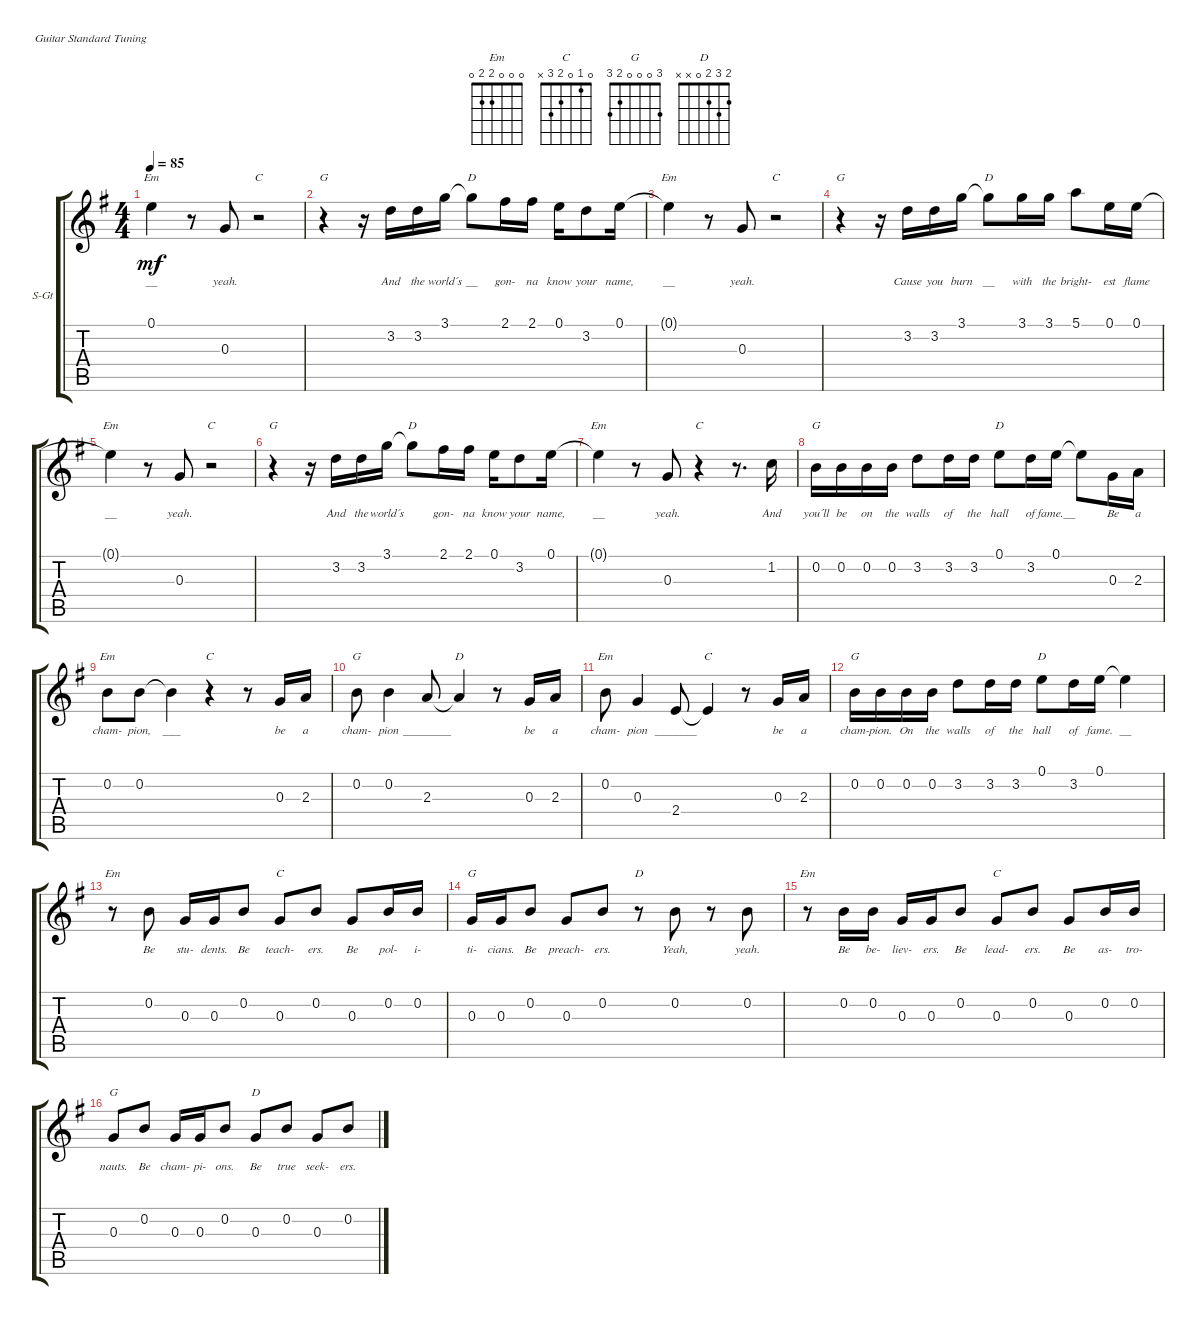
\defaultSystemsLayout 4
\bracketExtendMode groupsimilarinstruments
\firstSystemTrackNameOrientation horizontal
\otherSystemsTrackNameOrientation horizontal
\track ("Steel Guitar" "S-Gt") {instrument acousticguitarsteel}
\staff {score tabs}
\tuning (E4 B3 G3 D3 A2 E2)
\chord ("Em" 0 0 0 2 2 0)
\chord ("C" 0 1 0 2 3 x)
\chord ("G" 3 0 0 0 2 3)
\chord ("D" 2 3 2 0 x x)
\ts (4 4)
\tempo 85
\clef g2
\ks eminor
0.1{t}.4{ch "Em" lyrics (0 "__") lyrics (1 "") lyrics (2 "") lyrics (3 "") lyrics (4 "") dy mf} r.8 0.3.8{lyrics (0 "yeah.") lyrics (1 "") lyrics (2 "") lyrics (3 "") lyrics (4 "")} r.2{ch "C"} |
r.4{ch "G"} r.16 3.2.16{lyrics (0 "And") lyrics (1 "") lyrics (2 "") lyrics (3 "") lyrics (4 "")} 3.2.16{lyrics (0 "the") lyrics (1 "") lyrics (2 "") lyrics (3 "") lyrics (4 "")} 3.1.16{lyrics (0 "world´s") lyrics (1 "") lyrics (2 "") lyrics (3 "") lyrics (4 "")} 3.1{t}.8{ch "D" lyrics (0 "__") lyrics (1 "") lyrics (2 "") lyrics (3 "") lyrics (4 "")} 2.1.16{lyrics (0 "gon-") lyrics (1 "") lyrics (2 "") lyrics (3 "") lyrics (4 "")} 2.1.16{lyrics (0 "na") lyrics (1 "") lyrics (2 "") lyrics (3 "") lyrics (4 "")} 0.1.16{lyrics (0 "know") lyrics (1 "") lyrics (2 "") lyrics (3 "") lyrics (4 "")} 3.2.8{lyrics (0 "your") lyrics (1 "") lyrics (2 "") lyrics (3 "") lyrics (4 "")} 0.1.16{lyrics (0 "name,") lyrics (1 "") lyrics (2 "") lyrics (3 "") lyrics (4 "")} |
0.1{t}.4{ch "Em" lyrics (0 "__") lyrics (1 "") lyrics (2 "") lyrics (3 "") lyrics (4 "")} r.8 0.3.8{lyrics (0 "yeah.") lyrics (1 "") lyrics (2 "") lyrics (3 "") lyrics (4 "")} r.2{ch "C"} |
r.4{ch "G"} r.16 3.2.16{lyrics (0 "Cause") lyrics (1 "") lyrics (2 "") lyrics (3 "") lyrics (4 "")} 3.2.16{lyrics (0 "you") lyrics (1 "") lyrics (2 "") lyrics (3 "") lyrics (4 "")} 3.1.16{lyrics (0 "burn") lyrics (1 "") lyrics (2 "") lyrics (3 "") lyrics (4 "")} 3.1{t}.8{ch "D" lyrics (0 "__") lyrics (1 "") lyrics (2 "") lyrics (3 "") lyrics (4 "")} 3.1.16{lyrics (0 "with") lyrics (1 "") lyrics (2 "") lyrics (3 "") lyrics (4 "")} 3.1.16{lyrics (0 "the") lyrics (1 "") lyrics (2 "") lyrics (3 "") lyrics (4 "")} 5.1.8{lyrics (0 "bright-") lyrics (1 "") lyrics (2 "") lyrics (3 "") lyrics (4 "")} 0.1.16{lyrics (0 "est") lyrics (1 "") lyrics (2 "") lyrics (3 "") lyrics (4 "")} 0.1.16{lyrics (0 "flame") lyrics (1 "") lyrics (2 "") lyrics (3 "") lyrics (4 "")} |
0.1{t}.4{ch "Em" lyrics (0 "__") lyrics (1 "") lyrics (2 "") lyrics (3 "") lyrics (4 "")} r.8 0.3.8{lyrics (0 "yeah.") lyrics (1 "") lyrics (2 "") lyrics (3 "") lyrics (4 "")} r.2{ch "C"} |
r.4{ch "G"} r.16 3.2.16{lyrics (0 "And") lyrics (1 "") lyrics (2 "") lyrics (3 "") lyrics (4 "")} 3.2.16{lyrics (0 "the") lyrics (1 "") lyrics (2 "") lyrics (3 "") lyrics (4 "")} 3.1.16{lyrics (0 "world´s") lyrics (1 "") lyrics (2 "") lyrics (3 "") lyrics (4 "")} 3.1{t}.8{ch "D" lyrics (0 "") lyrics (1 "") lyrics (2 "") lyrics (3 "") lyrics (4 "")} 2.1.16{lyrics (0 "gon-") lyrics (1 "") lyrics (2 "") lyrics (3 "") lyrics (4 "")} 2.1.16{lyrics (0 "na") lyrics (1 "") lyrics (2 "") lyrics (3 "") lyrics (4 "")} 0.1.16{lyrics (0 "know") lyrics (1 "") lyrics (2 "") lyrics (3 "") lyrics (4 "")} 3.2.8{lyrics (0 "your") lyrics (1 "") lyrics (2 "") lyrics (3 "") lyrics (4 "")} 0.1.16{lyrics (0 "name,") lyrics (1 "") lyrics (2 "") lyrics (3 "") lyrics (4 "")} |
0.1{t}.4{ch "Em" lyrics (0 "__") lyrics (1 "") lyrics (2 "") lyrics (3 "") lyrics (4 "")} r.8 0.3.8{lyrics (0 "yeah.") lyrics (1 "") lyrics (2 "") lyrics (3 "") lyrics (4 "")} r.4{ch "C"} r.8{d} 1.2.16{lyrics (0 "And") lyrics (1 "") lyrics (2 "") lyrics (3 "") lyrics (4 "")} |
0.2.16{ch "G" lyrics (0 "you´ll") lyrics (1 "") lyrics (2 "") lyrics (3 "") lyrics (4 "")} 0.2.16{lyrics (0 "be") lyrics (1 "") lyrics (2 "") lyrics (3 "") lyrics (4 "")} 0.2.16{lyrics (0 "on") lyrics (1 "") lyrics (2 "") lyrics (3 "") lyrics (4 "")} 0.2.16{lyrics (0 "the") lyrics (1 "") lyrics (2 "") lyrics (3 "") lyrics (4 "")} 3.2.8{lyrics (0 "walls") lyrics (1 "") lyrics (2 "") lyrics (3 "") lyrics (4 "")} 3.2.16{lyrics (0 "of") lyrics (1 "") lyrics (2 "") lyrics (3 "") lyrics (4 "")} 3.2.16{lyrics (0 "the") lyrics (1 "") lyrics (2 "") lyrics (3 "") lyrics (4 "")} 0.1.8{ch "D" lyrics (0 "hall") lyrics (1 "") lyrics (2 "") lyrics (3 "") lyrics (4 "")} 3.2.16{lyrics (0 "of") lyrics (1 "") lyrics (2 "") lyrics (3 "") lyrics (4 "")} 0.1.16{lyrics (0 "fame.__") lyrics (1 "") lyrics (2 "") lyrics (3 "") lyrics (4 "")} 0.1{t}.8{lyrics (0 "") lyrics (1 "") lyrics (2 "") lyrics (3 "") lyrics (4 "")} 0.3.16{lyrics (0 "Be") lyrics (1 "") lyrics (2 "") lyrics (3 "") lyrics (4 "")} 2.3.16{lyrics (0 "a") lyrics (1 "") lyrics (2 "") lyrics (3 "") lyrics (4 "")} |
0.2.8{ch "Em" lyrics (0 "cham-") lyrics (1 "") lyrics (2 "") lyrics (3 "") lyrics (4 "")} 0.2.8{lyrics (0 "pion,") lyrics (1 "") lyrics (2 "") lyrics (3 "") lyrics (4 "")} 0.2{t}.4{lyrics (0 "___") lyrics (1 "") lyrics (2 "") lyrics (3 "") lyrics (4 "")} r.4{ch "C"} r.8 0.3.16{lyrics (0 "be") lyrics (1 "") lyrics (2 "") lyrics (3 "") lyrics (4 "")} 2.3.16{lyrics (0 "a") lyrics (1 "") lyrics (2 "") lyrics (3 "") lyrics (4 "")} |
0.2.8{ch "G" lyrics (0 "cham-") lyrics (1 "") lyrics (2 "") lyrics (3 "") lyrics (4 "")} 0.2.4{lyrics (0 "pion") lyrics (1 "") lyrics (2 "") lyrics (3 "") lyrics (4 "")} 2.3.8{lyrics (0 "________") lyrics (1 "") lyrics (2 "") lyrics (3 "") lyrics (4 "")} 2.3{t}.4{ch "D" lyrics (0 "") lyrics (1 "") lyrics (2 "") lyrics (3 "") lyrics (4 "")} r.8 0.3.16{lyrics (0 "be") lyrics (1 "") lyrics (2 "") lyrics (3 "") lyrics (4 "")} 2.3.16{lyrics (0 "a") lyrics (1 "") lyrics (2 "") lyrics (3 "") lyrics (4 "")} |
0.2.8{ch "Em" lyrics (0 "cham-") lyrics (1 "") lyrics (2 "") lyrics (3 "") lyrics (4 "")} 0.3.4{lyrics (0 "pion") lyrics (1 "") lyrics (2 "") lyrics (3 "") lyrics (4 "")} 2.4.8{lyrics (0 "_______") lyrics (1 "") lyrics (2 "") lyrics (3 "") lyrics (4 "")} 2.4{t}.4{ch "C" lyrics (0 "") lyrics (1 "") lyrics (2 "") lyrics (3 "") lyrics (4 "")} r.8 0.3.16{lyrics (0 "be") lyrics (1 "") lyrics (2 "") lyrics (3 "") lyrics (4 "")} 2.3.16{lyrics (0 "a") lyrics (1 "") lyrics (2 "") lyrics (3 "") lyrics (4 "")} |
0.2.16{ch "G" lyrics (0 "cham-") lyrics (1 "") lyrics (2 "") lyrics (3 "") lyrics (4 "")} 0.2.16{lyrics (0 "pion.") lyrics (1 "") lyrics (2 "") lyrics (3 "") lyrics (4 "")} 0.2.16{lyrics (0 "On") lyrics (1 "") lyrics (2 "") lyrics (3 "") lyrics (4 "")} 0.2.16{lyrics (0 "the") lyrics (1 "") lyrics (2 "") lyrics (3 "") lyrics (4 "")} 3.2.8{lyrics (0 "walls") lyrics (1 "") lyrics (2 "") lyrics (3 "") lyrics (4 "")} 3.2.16{lyrics (0 "of") lyrics (1 "") lyrics (2 "") lyrics (3 "") lyrics (4 "")} 3.2.16{lyrics (0 "the") lyrics (1 "") lyrics (2 "") lyrics (3 "") lyrics (4 "")} 0.1.8{ch "D" lyrics (0 "hall") lyrics (1 "") lyrics (2 "") lyrics (3 "") lyrics (4 "")} 3.2.16{lyrics (0 "of") lyrics (1 "") lyrics (2 "") lyrics (3 "") lyrics (4 "")} 0.1.16{lyrics (0 "fame.") lyrics (1 "") lyrics (2 "") lyrics (3 "") lyrics (4 "")} 0.1{t}.4{lyrics (0 "__") lyrics (1 "") lyrics (2 "") lyrics (3 "") lyrics (4 "")} |
r.8{ch "Em"} 0.2.8{lyrics (0 "Be") lyrics (1 "") lyrics (2 "") lyrics (3 "") lyrics (4 "")} 0.3.16{lyrics (0 "stu-") lyrics (1 "") lyrics (2 "") lyrics (3 "") lyrics (4 "")} 0.3.16{lyrics (0 "dents.") lyrics (1 "") lyrics (2 "") lyrics (3 "") lyrics (4 "")} 0.2.8{lyrics (0 "Be") lyrics (1 "") lyrics (2 "") lyrics (3 "") lyrics (4 "")} 0.3.8{ch "C" lyrics (0 "teach-") lyrics (1 "") lyrics (2 "") lyrics (3 "") lyrics (4 "")} 0.2.8{lyrics (0 "ers.") lyrics (1 "") lyrics (2 "") lyrics (3 "") lyrics (4 "")} 0.3.8{lyrics (0 "Be") lyrics (1 "") lyrics (2 "") lyrics (3 "") lyrics (4 "")} 0.2.16{lyrics (0 "pol-") lyrics (1 "") lyrics (2 "") lyrics (3 "") lyrics (4 "")} 0.2.16{lyrics (0 "i-") lyrics (1 "") lyrics (2 "") lyrics (3 "") lyrics (4 "")} |
0.3.16{ch "G" lyrics (0 "ti-") lyrics (1 "") lyrics (2 "") lyrics (3 "") lyrics (4 "")} 0.3.16{lyrics (0 "cians.") lyrics (1 "") lyrics (2 "") lyrics (3 "") lyrics (4 "")} 0.2.8{lyrics (0 "Be") lyrics (1 "") lyrics (2 "") lyrics (3 "") lyrics (4 "")} 0.3.8{lyrics (0 "preach-") lyrics (1 "") lyrics (2 "") lyrics (3 "") lyrics (4 "")} 0.2.8{lyrics (0 "ers.") lyrics (1 "") lyrics (2 "") lyrics (3 "") lyrics (4 "")} r.8{ch "D"} 0.2.8{lyrics (0 "Yeah,") lyrics (1 "") lyrics (2 "") lyrics (3 "") lyrics (4 "")} r.8 0.2.8{lyrics (0 "yeah.") lyrics (1 "") lyrics (2 "") lyrics (3 "") lyrics (4 "")} |
r.8{ch "Em"} 0.2.16{lyrics (0 "Be") lyrics (1 "") lyrics (2 "") lyrics (3 "") lyrics (4 "")} 0.2.16{lyrics (0 "be-") lyrics (1 "") lyrics (2 "") lyrics (3 "") lyrics (4 "")} 0.3.16{lyrics (0 "liev-") lyrics (1 "") lyrics (2 "") lyrics (3 "") lyrics (4 "")} 0.3.16{lyrics (0 "ers.") lyrics (1 "") lyrics (2 "") lyrics (3 "") lyrics (4 "")} 0.2.8{lyrics (0 "Be") lyrics (1 "") lyrics (2 "") lyrics (3 "") lyrics (4 "")} 0.3.8{ch "C" lyrics (0 "lead-") lyrics (1 "") lyrics (2 "") lyrics (3 "") lyrics (4 "")} 0.2.8{lyrics (0 "ers.") lyrics (1 "") lyrics (2 "") lyrics (3 "") lyrics (4 "")} 0.3.8{lyrics (0 "Be") lyrics (1 "") lyrics (2 "") lyrics (3 "") lyrics (4 "")} 0.2.16{lyrics (0 "as-") lyrics (1 "") lyrics (2 "") lyrics (3 "") lyrics (4 "")} 0.2.16{lyrics (0 "tro-") lyrics (1 "") lyrics (2 "") lyrics (3 "") lyrics (4 "")} |
0.3.8{ch "G" lyrics (0 "nauts.") lyrics (1 "") lyrics (2 "") lyrics (3 "") lyrics (4 "")} 0.2.8{lyrics (0 "Be") lyrics (1 "") lyrics (2 "") lyrics (3 "") lyrics (4 "")} 0.3.16{lyrics (0 "cham-") lyrics (1 "") lyrics (2 "") lyrics (3 "") lyrics (4 "")} 0.3.16{lyrics (0 "pi-") lyrics (1 "") lyrics (2 "") lyrics (3 "") lyrics (4 "")} 0.2.8{lyrics (0 "ons.") lyrics (1 "") lyrics (2 "") lyrics (3 "") lyrics (4 "")} 0.3.8{ch "D" lyrics (0 "Be") lyrics (1 "") lyrics (2 "") lyrics (3 "") lyrics (4 "")} 0.2.8{lyrics (0 "true") lyrics (1 "") lyrics (2 "") lyrics (3 "") lyrics (4 "")} 0.3.8{lyrics (0 "seek-") lyrics (1 "") lyrics (2 "") lyrics (3 "") lyrics (4 "")} 0.2.8{lyrics (0 "ers.") lyrics (1 "") lyrics (2 "") lyrics (3 "") lyrics (4 "")}
